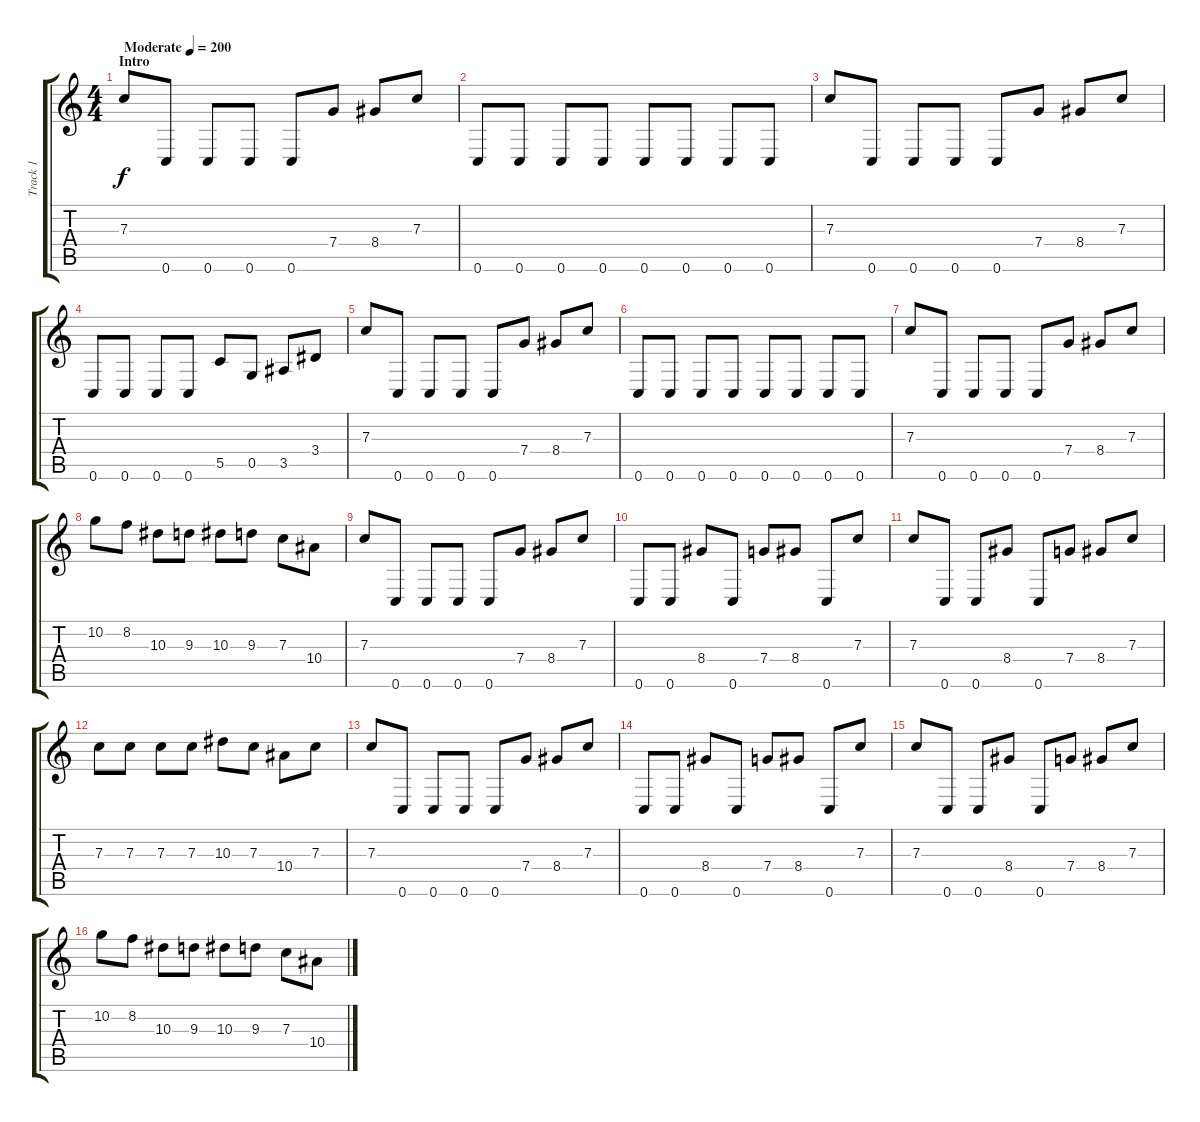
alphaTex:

\track ("Track 1" "Track 1") {instrument distortionguitar}
\staff {score tabs}
\tuning (D4 A3 F3 C3 G2 C2) {hide}
\ts (4 4)
\section ("" "Intro")
\tempo (200 "Moderate")
\clef g2
\ks c
7.3.8{dy f instrument distortionguitar} 0.6.8 0.6.8 0.6.8 0.6.8 7.4.8 8.4.8 7.3.8 |
0.6.8 0.6.8 0.6.8 0.6.8 0.6.8 0.6.8 0.6.8 0.6.8 |
7.3.8 0.6.8 0.6.8 0.6.8 0.6.8 7.4.8 8.4.8 7.3.8 |
0.6.8 0.6.8 0.6.8 0.6.8 5.5.8 0.5.8 3.5.8 3.4.8 |
7.3.8 0.6.8 0.6.8 0.6.8 0.6.8 7.4.8 8.4.8 7.3.8 |
0.6.8 0.6.8 0.6.8 0.6.8 0.6.8 0.6.8 0.6.8 0.6.8 |
7.3.8 0.6.8 0.6.8 0.6.8 0.6.8 7.4.8 8.4.8 7.3.8 |
10.2.8 8.2.8 10.3.8 9.3.8 10.3.8 9.3.8 7.3.8 10.4.8 |
7.3.8 0.6.8 0.6.8 0.6.8 0.6.8 7.4.8 8.4.8 7.3.8 |
0.6.8 0.6.8 8.4.8 0.6.8 7.4.8 8.4.8 0.6.8 7.3.8 |
7.3.8 0.6.8 0.6.8 8.4.8 0.6.8 7.4.8 8.4.8 7.3.8 |
7.3.8 7.3.8 7.3.8 7.3.8 10.3.8 7.3.8 10.4.8 7.3.8 |
7.3.8 0.6.8 0.6.8 0.6.8 0.6.8 7.4.8 8.4.8 7.3.8 |
0.6.8 0.6.8 8.4.8 0.6.8 7.4.8 8.4.8 0.6.8 7.3.8 |
7.3.8 0.6.8 0.6.8 8.4.8 0.6.8 7.4.8 8.4.8 7.3.8 |
10.2.8 8.2.8 10.3.8 9.3.8 10.3.8 9.3.8 7.3.8 10.4.8
